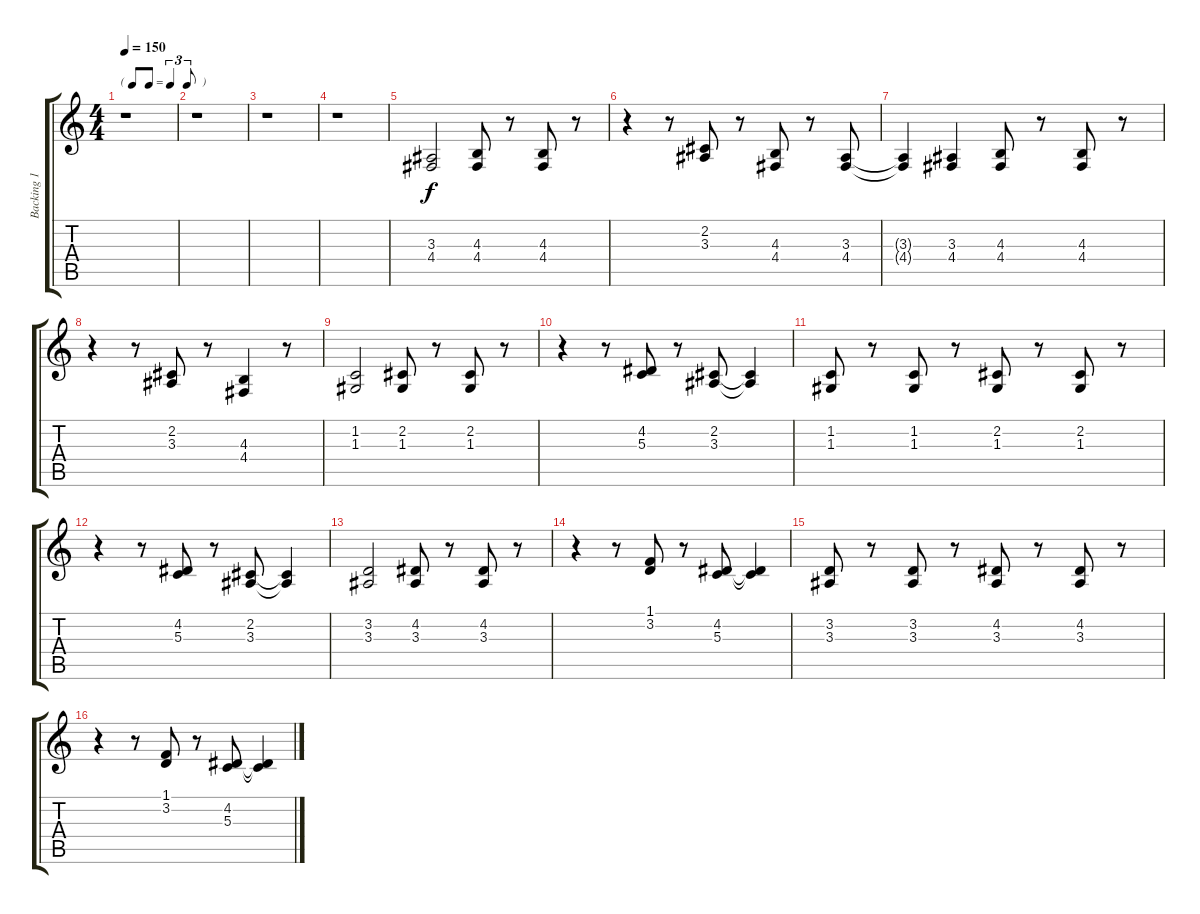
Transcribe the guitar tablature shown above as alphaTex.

\track ("Backing 1" "Backing 1") {instrument brasssection}
\staff {score tabs}
\tuning (E4 B3 G3 D3 A2 E2) {hide}
\ts (4 4)
\tf triplet8th
\tempo 150
\clef g2
\ks c
r.1{dy f} |
r.1 |
r.1 |
r.1 |
(3.3 4.4).2 (4.3 4.4).8 r.8 (4.3 4.4).8 r.8 |
r.4 r.8 (2.2 3.3).8 r.8 (4.3 4.4).8 r.8 (3.3 4.4).8 |
(3.3{t} 4.4{t}).4 (3.3 4.4).4 (4.3 4.4).8 r.8 (4.3 4.4).8 r.8 |
r.4 r.8 (2.2 3.3).8 r.8 (4.3 4.4).4 r.8 |
(1.2 1.3).2 (2.2 1.3).8 r.8 (2.2 1.3).8 r.8 |
r.4 r.8 (4.2 5.3).8 r.8 (2.2 3.3).8 (2.2{t} 3.3{t}).4 |
(1.2 1.3).8 r.8 (1.2 1.3).8 r.8 (2.2 1.3).8 r.8 (2.2 1.3).8 r.8 |
r.4 r.8 (4.2 5.3).8 r.8 (2.2 3.3).8 (2.2{t} 3.3{t}).4 |
(3.2 3.3).2 (4.2 3.3).8 r.8 (4.2 3.3).8 r.8 |
r.4 r.8 (1.1 3.2).8 r.8 (4.2 5.3).8 (4.2{t} 5.3{t}).4 |
(3.2 3.3).8 r.8 (3.2 3.3).8 r.8 (4.2 3.3).8 r.8 (4.2 3.3).8 r.8 |
r.4 r.8 (1.1 3.2).8 r.8 (4.2 5.3).8 (4.2{t} 5.3{t}).4
